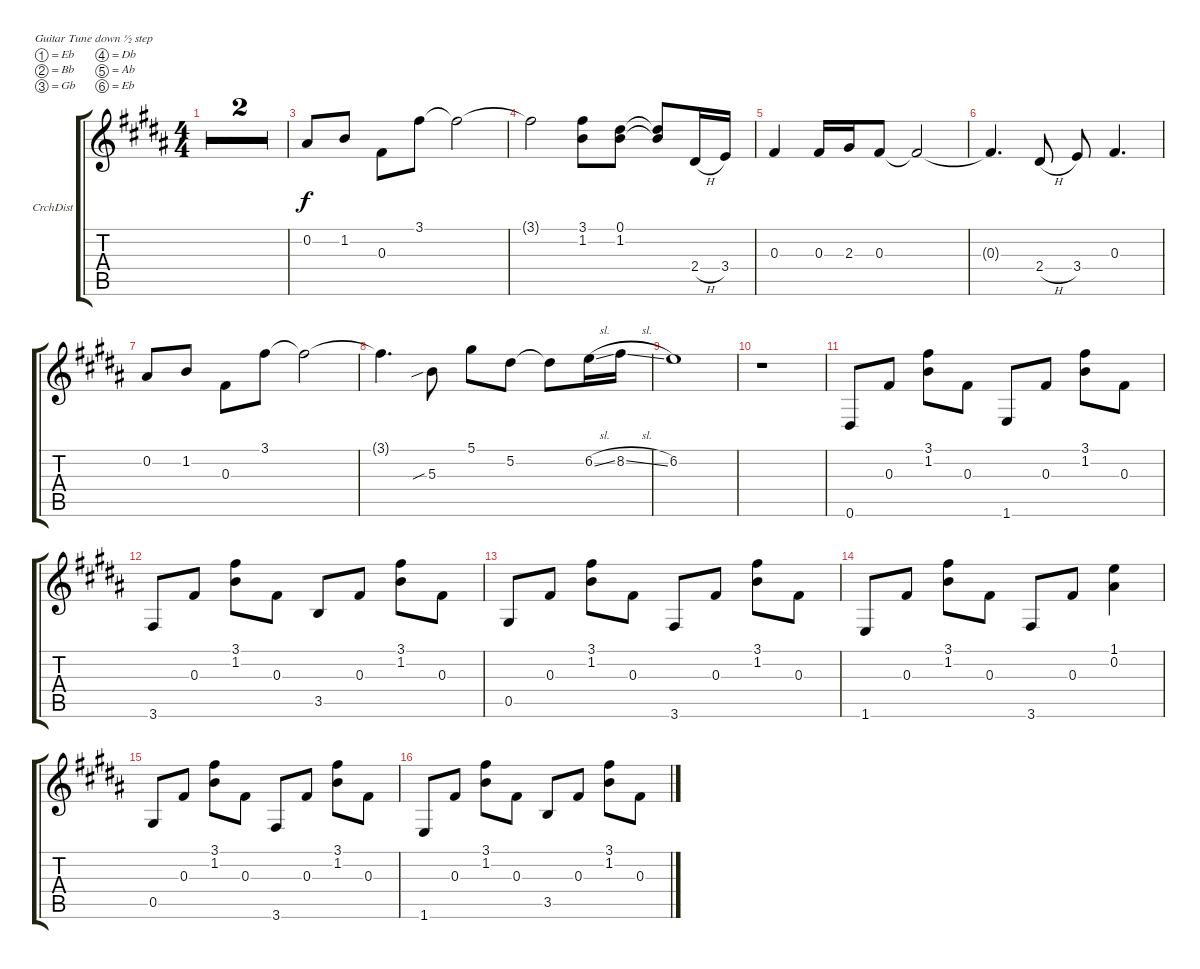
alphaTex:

\bracketExtendMode groupsimilarinstruments
\firstSystemTrackNameOrientation horizontal
\otherSystemsTrackNameOrientation horizontal
\track ("E-Guitar (Crunch&Dist)(Lead)" "CrchDist") {multiBarRest instrument distortionguitar}
\staff {score tabs}
\tuning (Eb4 Bb3 Gb3 Db3 Ab2 Eb2)
\ts (4 4)
\tempo 87
\clef g2
\ks b
|
|
0.2.8 1.2.8 0.3.8 3.1.8 3.1{t}.2 |
3.1{t}.2 (3.1 1.2).8 (1.2 0.1).8 (1.2{t} 0.1{t}).8 2.4{h}.16 3.4.16 |
0.3.4 0.3.16 2.3.16 0.3.8 0.3{t}.2 |
0.3{t}.4{d} 2.4{h}.8 3.4.8 0.3.4{d} |
0.2.8 1.2.8 0.3.8 3.1.8 3.1{t}.2 |
3.1{t}.4{d} 5.3{sib}.8 5.1.8 5.2.8 5.2{t}.8 6.2{sl}.16 8.2{sl}.16 |
6.2.1 |
r.1 |
0.6.8 0.3.8 (1.2 3.1).8 0.3.8 1.6.8 0.3.8 (1.2 3.1).8 0.3.8 |
3.6.8 0.3.8 (1.2 3.1).8 0.3.8 3.5.8 0.3.8 (1.2 3.1).8 0.3.8 |
0.5.8 0.3.8 (1.2 3.1).8 0.3.8 3.6.8 0.3.8 (1.2 3.1).8 0.3.8 |
1.6.8 0.3.8 (1.2 3.1).8 0.3.8 3.6.8 0.3.8 (0.2 1.1).4 |
0.5.8 0.3.8 (1.2 3.1).8 0.3.8 3.6.8 0.3.8 (1.2 3.1).8 0.3.8 |
1.6.8 0.3.8 (1.2 3.1).8 0.3.8 3.5.8 0.3.8 (1.2 3.1).8 0.3.8
